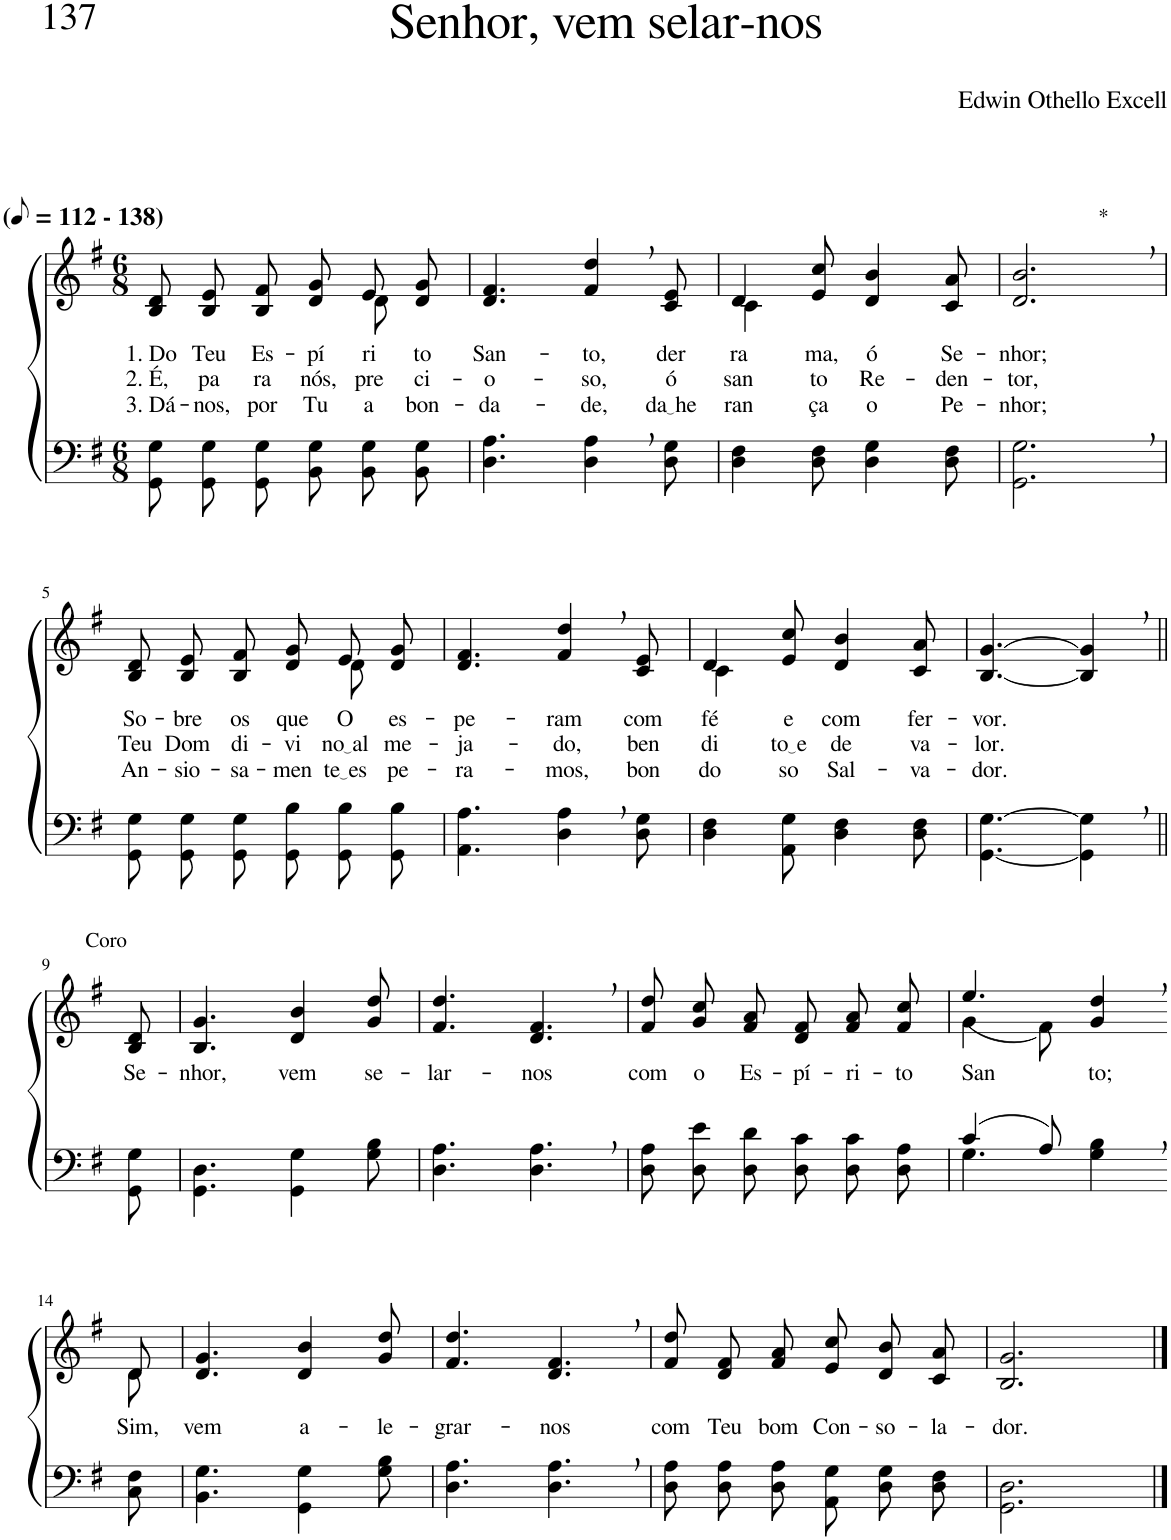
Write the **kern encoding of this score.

**kern	**kern	**text	**text	**text
*part2	*part1	*part1	*part1	*part1
*staff2	*staff1	*staff1	*staff1	*staff1
*I"Parte III e IV	*I"Parte I e II	*	*	*
*clefF4	*clefG2	*	*	*
*k[f#]	*k[f#]	*	*	*
*M6/8	*M6/8	*	*	*
*MM56	*MM56	*	*	*
=1	=1	=1	=1	=1
!	!LO:TX:a:B:t=(	!	!	!
!	!LO:TX:a:B:t=- 138)	!	!	!
!	!	!LO:LY:b	!LO:LY:b	!LO:LY:b
*	*^	*	*	*
8GG/ 8G/L	8B/ 8d/L	2ryy	1. Do	2. É,	3. Dá-
!	!	!	!LO:LY:b	!LO:LY:b	!LO:LY:b
8GG/ 8G/	8B/ 8e/	.	Teu	pa	-nos,
!	!	!	!LO:LY:b	!LO:LY:b	!LO:LY:b
8GG/ 8G/J	8B/ 8f#/J	.	Es-	ra	por
!	!	!	!LO:LY:b	!LO:LY:b	!LO:LY:b
8BB\ 8G\L	8d/ 8g/L	.	-pí-	nós,	Tu-
!	!	!	!LO:LY:b	!LO:LY:b	!LO:LY:b
8BB\ 8G\	8e/	8d\	-ri-	pre-	-a
!	!	!	!LO:LY:b	!LO:LY:b	!LO:LY:b
8BB\ 8G\J	8d/ 8g/J	8ryy	-to	-ci-	bon-
=2	=2	=2	=2	=2	=2
!	!	!	!LO:LY:b	!LO:LY:b	!LO:LY:b
*	*v	*v	*	*	*
4.D\ 4.A\	4.d/ 4.f#/	San-	-o-	-da-
!	!	!LO:LY:b	!LO:LY:b	!LO:LY:b
4D\, 4A\,	4f#/, 4dd/,	-to,	-so,	-de,
!	!	!LO:LY:b	!LO:LY:b	!LO:LY:b
8D\ 8G\	8c/ 8e/	der-	ó	da he
=3	=3	=3	=3	=3
*	*^	*	*	*
!	!	!	!LO:LY:b	!LO:LY:b	!LO:LY:b
4D\ 4F#\	4d/	4c\	-ra-	san-	-ran-
!	!	!	!LO:LY:b	!LO:LY:b	!LO:LY:b
8D\ 8F#\	8e/ 8cc/	2ryy	-ma,	-to	-ça
!	!	!	!LO:LY:b	!LO:LY:b	!LO:LY:b
4D\ 4G\	4d/ 4b/	.	ó	Re-	o
!	!	!	!LO:LY:b	!LO:LY:b	!LO:LY:b
8D\ 8F#\	8c/ 8a/	.	Se-	-den-	Pe-
*	*v	*v	*	*	*
=4	=4	=4	=4	=4
!	!LO:TX:a:t=*	!	!	!
!	!	!LO:LY:b	!LO:LY:b	!LO:LY:b
2.GG\, 2.G\,	2.d/, 2.b/,	-nhor;	-tor,	-nhor;
!!LO:LB:g=z
=5	=5	=5	=5	=5
!	!	!LO:LY:b	!LO:LY:b	!LO:LY:b
*	*^	*	*	*
8GG/ 8G/L	8B/ 8d/L	2ryy	So-	Teu	An-
!	!	!	!LO:LY:b	!LO:LY:b	!LO:LY:b
8GG/ 8G/	8B/ 8e/	.	-bre	Dom	-sio-
!	!	!	!LO:LY:b	!LO:LY:b	!LO:LY:b
8GG/ 8G/J	8B/ 8f#/J	.	os	di-	-sa-
!	!	!	!LO:LY:b	!LO:LY:b	!LO:LY:b
8GG\ 8B\L	8d/ 8g/L	.	que	-vi-	-men-
!	!	!	!LO:LY:b	!LO:LY:b	!LO:LY:b
8GG\ 8B\	8e/	8d\	O	no al	te es
!	!	!	!LO:LY:b	!LO:LY:b	!LO:LY:b
8GG\ 8B\J	8d/ 8g/J	8ryy	es-	-me-	-pe-
=6	=6	=6	=6	=6	=6
!	!	!	!LO:LY:b	!LO:LY:b	!LO:LY:b
*	*v	*v	*	*	*
4.AA\ 4.A\	4.d/ 4.f#/	-pe-	-ja-	-ra-
!	!	!LO:LY:b	!LO:LY:b	!LO:LY:b
4D\, 4A\,	4f#/, 4dd/,	-ram	-do,	-mos,
!	!	!LO:LY:b	!LO:LY:b	!LO:LY:b
8D\ 8G\	8c/ 8e/	com	ben-	bon-
=7	=7	=7	=7	=7
*	*^	*	*	*
!	!	!	!LO:LY:b	!LO:LY:b	!LO:LY:b
4D\ 4F#\	4d/	4c\	fé	-di-	-do-
!	!	!	!LO:LY:b	!LO:LY:b	!LO:LY:b
8AA\ 8G\	8e/ 8cc/	2ryy	e	to e	-so
!	!	!	!LO:LY:b	!LO:LY:b	!LO:LY:b
4D\ 4F#\	4d/ 4b/	.	com	de	Sal-
!	!	!	!LO:LY:b	!LO:LY:b	!LO:LY:b
8D\ 8F#\	8c/ 8a/	.	fer-	va-	-va-
*	*v	*v	*	*	*
=8	=8	=8	=8	=8
!	!	!LO:LY:b	!LO:LY:b	!LO:LY:b
[4.GG\ [4.G\	[4.B/ [4.g/	-vor.	-lor.	-dor.
4GG\], 4G\],	4B/], 4g/],	.	.	.
!!LO:LB:g=z
=9||	=9||	=9||	=9||	=9||
!	!LO:TX:a:t=Coro	!	!	!
!	!	!LO:LY:b	!	!
8GG\ 8G\	8B/ 8d/	Se-	.	.
=10	=10	=10	=10	=10
!	!	!LO:LY:b	!	!
4.GG\ 4.D\	4.B/ 4.g/	-nhor,	.	.
!	!	!LO:LY:b	!	!
4GG\ 4G\	4d/ 4b/	vem	.	.
!	!	!LO:LY:b	!	!
8G\ 8B\	8g/ 8dd/	se-	.	.
=11	=11	=11	=11	=11
!	!	!LO:LY:b	!	!
4.D\ 4.A\	4.f#/ 4.dd/	-lar-	.	.
!	!	!LO:LY:b	!	!
4.D\, 4.A\,	4.d/, 4.f#/,	-nos	.	.
=12	=12	=12	=12	=12
!	!	!LO:LY:b	!	!
8D\ 8A\L	8f#/ 8dd/L	com	.	.
!	!	!LO:LY:b	!	!
8D\ 8e\	8g/ 8cc/	o	.	.
!	!	!LO:LY:b	!	!
8D\ 8d\J	8f#/ 8a/J	Es-	.	.
!	!	!LO:LY:b	!	!
8D\ 8c\L	8d/ 8f#/L	-pí-	.	.
!	!	!LO:LY:b	!	!
8D\ 8c\	8f#/ 8a/	-ri-	.	.
!	!	!LO:LY:b	!	!
8D\ 8A\J	8f#/ 8cc/J	-to	.	.
=13	=13	=13	=13	=13
*^	*^	*	*	*
!	!	!	!	!LO:LY:b	!	!
(4c/	4.G\	4.ee/	(4g\	San-	.	.
8A/)	.	.	8f#\)	.	.	.
!	!	!	!	!LO:LY:b	!	!
4ryy	4G\ 4B\	4g/, 4dd/,	4ryy	-to;	.	.
*v	*v	*	*	*	*	*
!!LO:LB:g=z	!!
=14-	=14-	=14-	=14-	=14-	=14-
*k[f#]	*k[f#]	*	*	*	*
*^	*	*	*	*	*
!	!	!	!	!LO:LY:b	!	!
*v	*v	*	*	*	*	*
8C\ 8F#\	8d/	8d\	Sim,	.	.
=15	=15	=15	=15	=15	=15
!	!	!	!LO:LY:b	!	!
*	*v	*v	*	*	*
4.BB\ 4.G\	4.d/ 4.g/	vem	.	.
!	!	!LO:LY:b	!	!
4GG\ 4G\	4d/ 4b/	a-	.	.
!	!	!LO:LY:b	!	!
8G\ 8B\	8g/ 8dd/	-le-	.	.
=16	=16	=16	=16	=16
!	!	!LO:LY:b	!	!
4.D\ 4.A\	4.f#/ 4.dd/	-grar-	.	.
!	!	!LO:LY:b	!	!
4.D\, 4.A\,	4.d/, 4.f#/,	-nos	.	.
=17	=17	=17	=17	=17
!	!	!LO:LY:b	!	!
8D\ 8A\L	8f#/ 8dd/L	com	.	.
!	!	!LO:LY:b	!	!
8D\ 8A\	8d/ 8f#/	Teu	.	.
!	!	!LO:LY:b	!	!
8D\ 8A\J	8f#/ 8a/J	bom	.	.
!	!	!LO:LY:b	!	!
8AA/ 8G/L	8e/ 8cc/L	Con-	.	.
!	!	!LO:LY:b	!	!
8D/ 8G/	8d/ 8b/	-so-	.	.
!	!	!LO:LY:b	!	!
8D/ 8F#/J	8c/ 8a/J	-la-	.	.
=18	=18	=18	=18	=18
!	!	!LO:LY:b	!	!
2.GG\ 2.D\	2.B/ 2.g/	-dor.	.	.
==	==	==	==	==
*-	*-	*-	*-	*-
